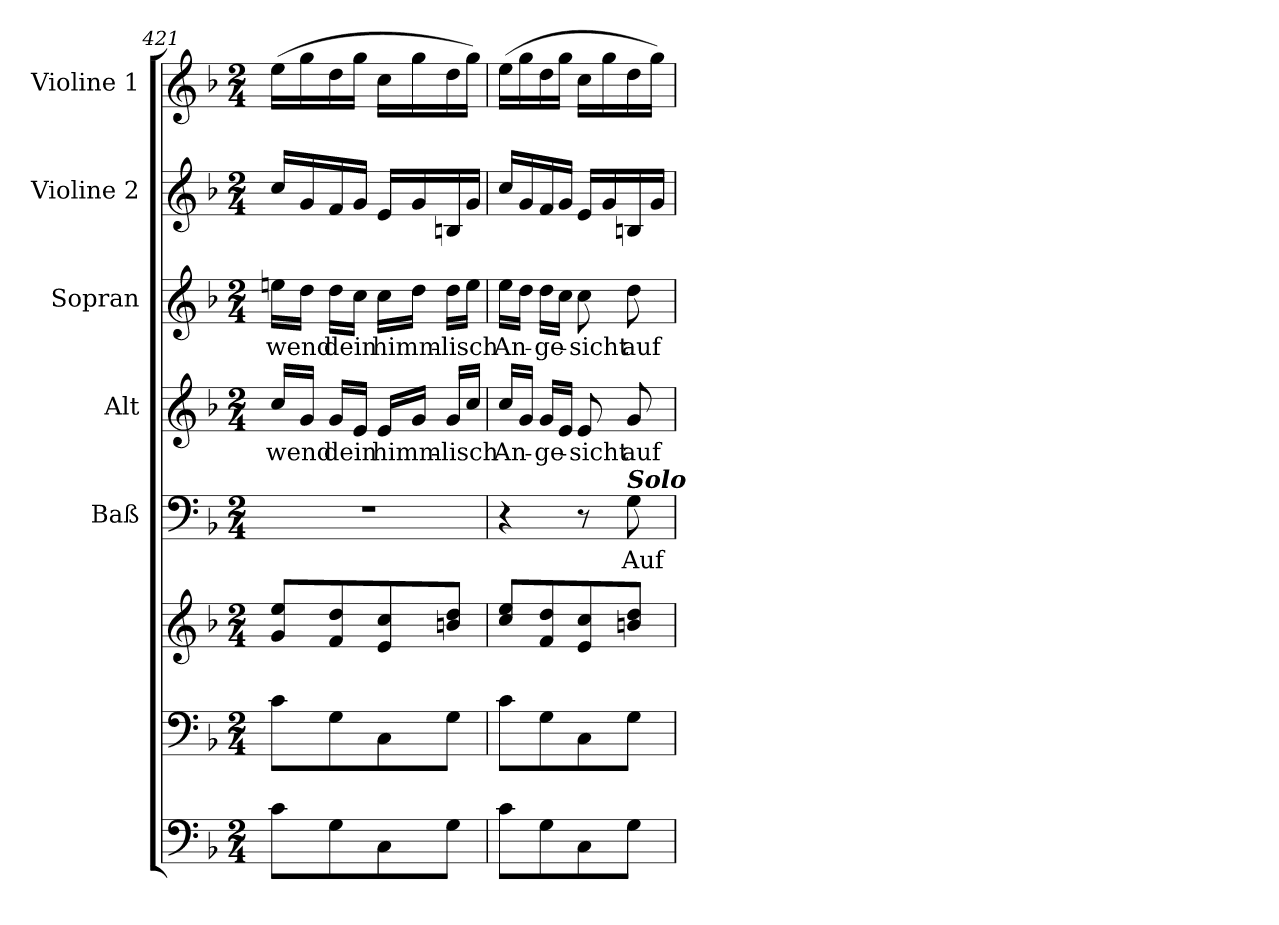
**kern	**kern	**kern	**kern	**text	**kern	**text	**kern	**text	**kern	**kern
*part7	*part6	*part6	*part5	*part5	*part4	*part4	*part3	*part3	*part2	*part1
*staff8	*staff7	*staff6	*staff5	*staff5	*staff4	*staff4	*staff3	*staff3	*staff2	*staff1
*	*	*	*I"Baß	*	*I"Alt	*	*I"Sopran	*	*I"Violine 2	*I"Violine 1
*	*	*	*	*	*	*	*	*	*I'Vln	*I'Vln
*clefF4	*clefF4	*clefG2	*clefF4	*	*clefG2	*	*clefG2	*	*clefG2	*clefG2
*ITrd7c12	*	*	*	*	*	*	*	*	*	*
*k[b-]	*k[b-]	*k[b-]	*k[b-]	*	*k[b-]	*	*k[b-]	*	*k[b-]	*k[b-]
*F:	*F:	*F:	*F:	*	*F:	*	*F:	*	*F:	*F:
*M2/4	*M2/4	*M2/4	*M2/4	*	*M2/4	*	*M2/4	*	*M2/4	*M2/4
=421	=421	=421	=421	=421	=421	=421	=421	=421	=421	=421
!	!	!	!	!	!	!LO:LY:b	!	!LO:LY:b	!	!
8C\L	8c\L	8g/ 8ee/L	2r	.	16cc/LL	wend	16een\LL	wend	16cc/LL	(>16ee\LL
.	.	.	.	.	16g/JJ	.	16dd\JJ	.	16g/	16gg\
!	!	!	!	!	!	!LO:LY:b	!	!LO:LY:b	!	!
8GG\	8G\	8f/ 8dd/	.	.	16g/LL	dein	16dd\LL	dein	16f/	16dd\
.	.	.	.	.	16e/JJ	.	16cc\JJ	.	16g/JJ	16gg\JJ
!	!	!	!	!	!	!LO:LY:b	!	!LO:LY:b	!	!
8CC\	8C\	8e/ 8cc/	.	.	16e/LL	himm-	16cc\LL	himm-	16e/LL	16cc\LL
.	.	.	.	.	16g/JJ	.	16dd\JJ	.	16g/	16gg\
!	!	!	!	!	!	!LO:LY:b	!	!LO:LY:b	!	!
8GG\J	8G\J	8bn/ 8dd/J	.	.	16g/LL	-lisch	16dd\LL	-lisch	16Bn/	16dd\
.	.	.	.	.	16cc/JJ	.	16ee\JJ	.	16g/JJ	16gg\JJ)
!!LO:PB:g=z
=422	=422	=422	=422	=422	=422	=422	=422	=422	=422	=422
!	!	!	!	!	!	!LO:LY:b	!	!LO:LY:b	!	!
8C\L	8c\L	8cc/ 8ee/L	4r	.	16cc/LL	An-	16ee\LL	An-	16cc/LL	(>16ee\LL
.	.	.	.	.	16g/JJ	.	16dd\JJ	.	16g/	16gg\
!	!	!	!	!	!	!LO:LY:b	!	!LO:LY:b	!	!
8GG\	8G\	8f/ 8dd/	.	.	16g/LL	-ge-	16dd\LL	-ge-	16f/	16dd\
.	.	.	.	.	16e/JJ	.	16cc\JJ	.	16g/JJ	16gg\JJ
!	!	!	!	!	!	!LO:LY:b	!	!LO:LY:b	!	!
8CC\	8C\	8e/ 8cc/	8r	.	8e/	-sicht	8cc\	-sicht	16e/LL	16cc\LL
.	.	.	.	.	.	.	.	.	16g/	16gg\
!	!	!	!LO:TX:a:Bi:t=Solo	!	!	!	!	!	!	!
!	!	!	!	!LO:LY:b	!	!LO:LY:b	!	!LO:LY:b	!	!
8GG\J	8G\J	8bn/ 8dd/J	8G\	Auf	8g/	auf	8dd\	auf	16Bn/	16dd\
.	.	.	.	.	.	.	.	.	16g/JJ	16gg\JJ)
=	=	=	=	=	=	=	=	=	=	=
*-	*-	*-	*-	*-	*-	*-	*-	*-	*-	*-
